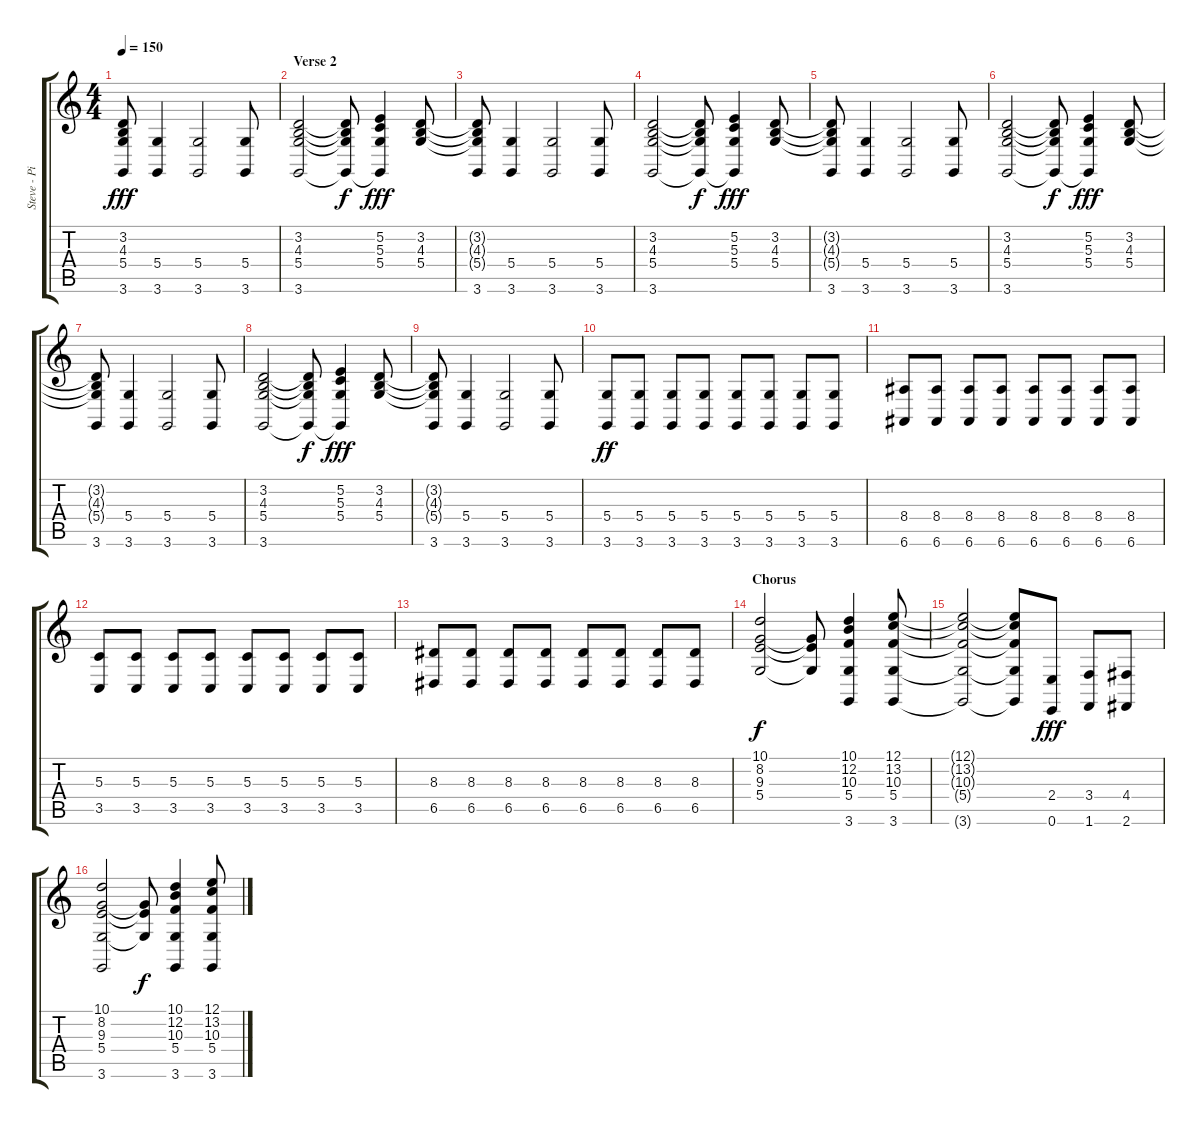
\track ("Steve - Piano" "Steve - Pi") {instrument acousticgrandpiano}
\staff {score tabs}
\tuning (E4 B3 G3 D3 A2 E2) {hide}
\ts (4 4)
\tempo 150
\clef g2
\ks c
(3.2{t} 4.3{t} 5.4{t} 3.6).8{dy fff} (5.4 3.6).4 (5.4 3.6).2 (5.4 3.6).8 |
\section ("" "Verse 2")
(3.2 4.3 5.4 3.6).2 (3.2{t} 4.3{t} 5.4{t} 3.6{t}).8{dy f} (5.2 5.3 5.4 3.6{t}).4{dy fff} (3.2 4.3 5.4).8 |
(3.2{t} 4.3{t} 5.4{t} 3.6).8 (5.4 3.6).4 (5.4 3.6).2 (5.4 3.6).8 |
(3.2 4.3 5.4 3.6).2 (3.2{t} 4.3{t} 5.4{t} 3.6{t}).8{dy f} (5.2 5.3 5.4 3.6{t}).4{dy fff} (3.2 4.3 5.4).8 |
(3.2{t} 4.3{t} 5.4{t} 3.6).8 (5.4 3.6).4 (5.4 3.6).2 (5.4 3.6).8 |
(3.2 4.3 5.4 3.6).2 (3.2{t} 4.3{t} 5.4{t} 3.6{t}).8{dy f} (5.2 5.3 5.4 3.6{t}).4{dy fff} (3.2 4.3 5.4).8 |
(3.2{t} 4.3{t} 5.4{t} 3.6).8 (5.4 3.6).4 (5.4 3.6).2 (5.4 3.6).8 |
(3.2 4.3 5.4 3.6).2 (3.2{t} 4.3{t} 5.4{t} 3.6{t}).8{dy f} (5.2 5.3 5.4 3.6{t}).4{dy fff} (3.2 4.3 5.4).8 |
(3.2{t} 4.3{t} 5.4{t} 3.6).8 (5.4 3.6).4 (5.4 3.6).2 (5.4 3.6).8 |
(5.4 3.6).8{dy ff} (5.4 3.6).8 (5.4 3.6).8 (5.4 3.6).8 (5.4 3.6).8 (5.4 3.6).8 (5.4 3.6).8 (5.4 3.6).8 |
(8.4 6.6).8 (8.4 6.6).8 (8.4 6.6).8 (8.4 6.6).8 (8.4 6.6).8 (8.4 6.6).8 (8.4 6.6).8 (8.4 6.6).8 |
(5.3 3.5).8 (5.3 3.5).8 (5.3 3.5).8 (5.3 3.5).8 (5.3 3.5).8 (5.3 3.5).8 (5.3 3.5).8 (5.3 3.5).8 |
(8.3 6.5).8 (8.3 6.5).8 (8.3 6.5).8 (8.3 6.5).8 (8.3 6.5).8 (8.3 6.5).8 (8.3 6.5).8 (8.3 6.5).8 |
\section ("" "Chorus")
(10.1 8.2 9.3 5.4).2{dy f} (8.2{t} 9.3{t} 5.4{t}).8 (10.1 12.2 10.3 5.4 3.6).4 (12.1 13.2 10.3 5.4 3.6).8 |
(12.1{t} 13.2{t} 10.3{t} 5.4{t} 3.6{t}).2 (12.1{t} 13.2{t} 10.3{t} 5.4{t} 3.6{t}).8 (2.4 0.6).8{dy fff} (3.4 1.6).8 (4.4 2.6).8 |
(10.1 8.2 9.3 5.4 3.6).2 (8.2{t} 9.3{t} 5.4{t}).8{dy f} (10.1 12.2 10.3 5.4 3.6).4 (12.1 13.2 10.3 5.4 3.6).8
